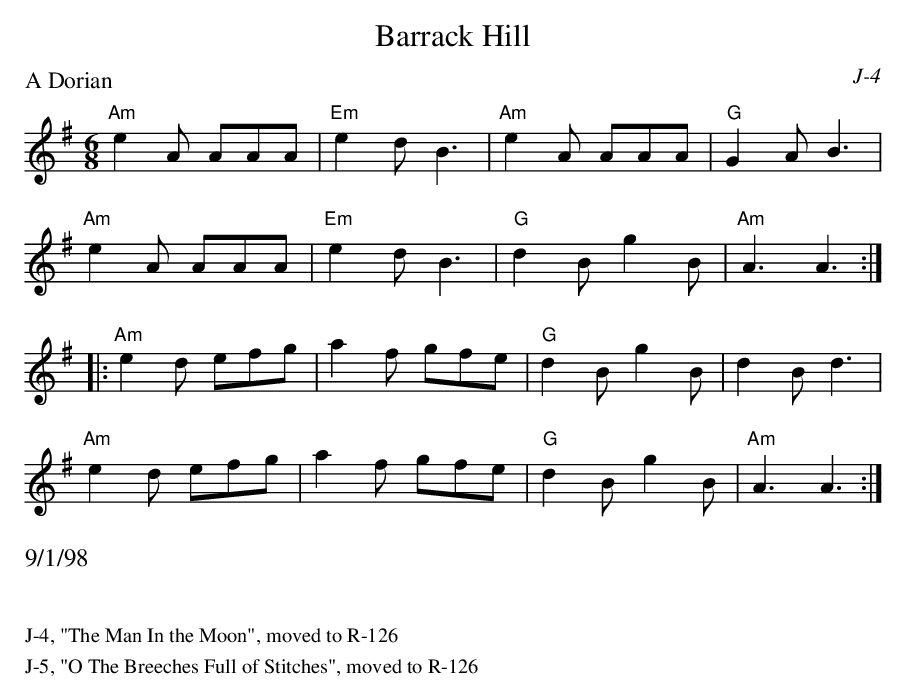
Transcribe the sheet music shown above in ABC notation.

X:1
T: Barrack Hill
C: J-4
M: 6/8
P: A Dorian
K: ADor
"Am"e2A AAA| "Em"e2d B3| "Am"e2A AAA| "G"G2A B3|
"Am"e2A AAA| "Em"e2d B3| "G"d2B g2B| "Am"A3 A3 :|
|:\
"Am"e2d efg| a2f gfe| "G"d2B g2B| d2B d3|
"Am"e2d efg| a2f gfe| "G"d2B g2B| "Am"A3 A3 :|
